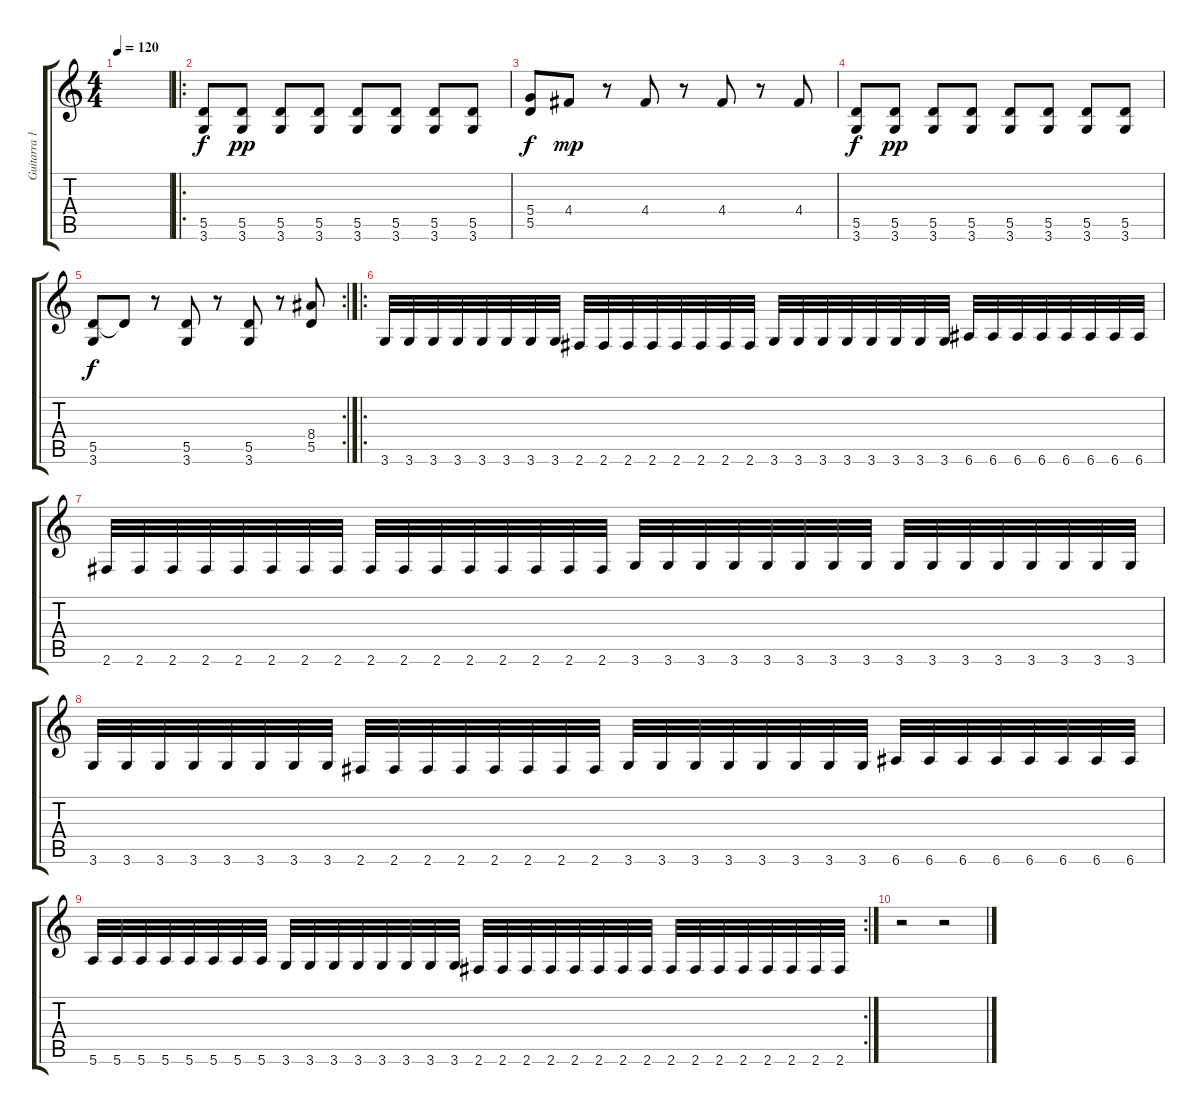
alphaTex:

\track ("Guitarra 1" "Guitarra 1") {instrument distortionguitar}
\staff {score tabs}
\tuning (E4 B3 G3 D3 A2 E2) {hide}
\ts (4 4)
\tempo 120
\clef g2
\ks c
|
\ro
(5.5 3.6).8 (5.5 3.6).8{dy pp} (5.5 3.6).8 (5.5 3.6).8 (5.5 3.6).8 (5.5 3.6).8 (5.5 3.6).8 (5.5 3.6).8 |
(5.4 5.5).8{dy f} 4.4.8{dy mp} r.8 4.4.8 r.8 4.4.8 r.8 4.4.8 |
(5.5 3.6).8{dy f} (5.5 3.6).8{dy pp} (5.5 3.6).8 (5.5 3.6).8 (5.5 3.6).8 (5.5 3.6).8 (5.5 3.6).8 (5.5 3.6).8 |
\rc 2
(5.5 3.6).8{dy f} 5.5{t}.8 r.8 (5.5 3.6).8 r.8 (5.5 3.6).8 r.8 (8.4 5.5).8 |
\ro
3.6.32 3.6.32 3.6.32 3.6.32 3.6.32 3.6.32 3.6.32 3.6.32 2.6.32 2.6.32 2.6.32 2.6.32 2.6.32 2.6.32 2.6.32 2.6.32 3.6.32 3.6.32 3.6.32 3.6.32 3.6.32 3.6.32 3.6.32 3.6.32 6.6.32 6.6.32 6.6.32 6.6.32 6.6.32 6.6.32 6.6.32 6.6.32 |
2.6.32 2.6.32 2.6.32 2.6.32 2.6.32 2.6.32 2.6.32 2.6.32 2.6.32 2.6.32 2.6.32 2.6.32 2.6.32 2.6.32 2.6.32 2.6.32 3.6.32 3.6.32 3.6.32 3.6.32 3.6.32 3.6.32 3.6.32 3.6.32 3.6.32 3.6.32 3.6.32 3.6.32 3.6.32 3.6.32 3.6.32 3.6.32 |
3.6.32 3.6.32 3.6.32 3.6.32 3.6.32 3.6.32 3.6.32 3.6.32 2.6.32 2.6.32 2.6.32 2.6.32 2.6.32 2.6.32 2.6.32 2.6.32 3.6.32 3.6.32 3.6.32 3.6.32 3.6.32 3.6.32 3.6.32 3.6.32 6.6.32 6.6.32 6.6.32 6.6.32 6.6.32 6.6.32 6.6.32 6.6.32 |
\rc 2
5.6.32 5.6.32 5.6.32 5.6.32 5.6.32 5.6.32 5.6.32 5.6.32 3.6.32 3.6.32 3.6.32 3.6.32 3.6.32 3.6.32 3.6.32 3.6.32 2.6.32 2.6.32 2.6.32 2.6.32 2.6.32 2.6.32 2.6.32 2.6.32 2.6.32 2.6.32 2.6.32 2.6.32 2.6.32 2.6.32 2.6.32 2.6.32 |
r.2 r.2
